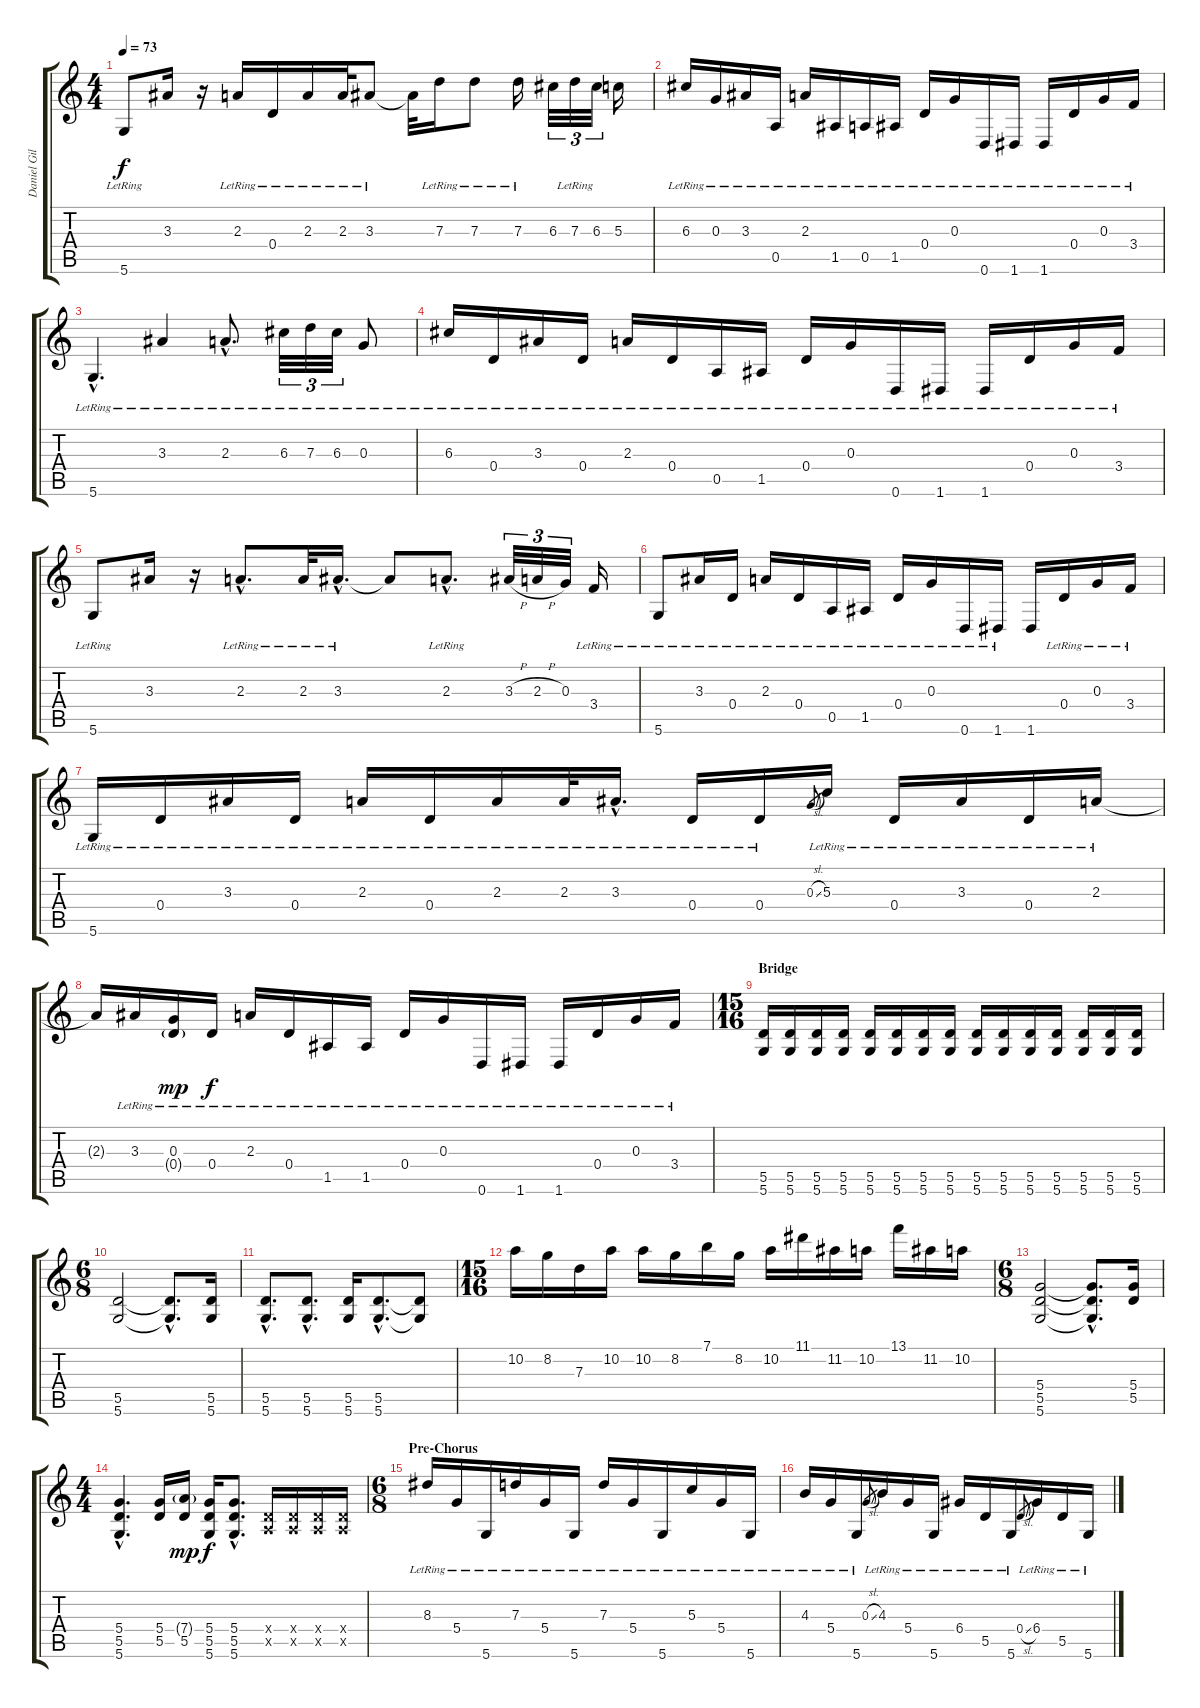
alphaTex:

\track ("Daniel Gildenlöw" "Daniel Gil") {instrument overdrivenguitar}
\staff {score tabs}
\tuning (E4 B3 G3 D3 A2 D2) {hide}
\ts (4 4)
\tempo 73
\clef g2
\ks c
5.6{lr}.8{dy f} 3.3.16 r.16 2.3{lr}.16 0.4{lr}.16 2.3{lr}.16 2.3{lr}.32 3.3{lr}.8 3.3{t}.32 7.3{lr}.16 7.3{lr}.8 7.3{lr}.16 6.3.32{tu (3 2)} 7.3{lr}.32{tu (3 2)} 6.3{lr}.32{tu (3 2)} 5.3.16 |
6.3{lr}.16 0.3{lr}.16 3.3{lr}.16 0.5{lr}.16 2.3{lr}.16 1.5{lr}.16 0.5{lr}.16 1.5{lr}.16 0.4{lr}.16 0.3{lr}.16 0.6{lr}.16 1.6{lr}.16 1.6{lr}.16 0.4{lr}.16 0.3{lr}.16 3.4{lr}.16 |
5.6{hac lr}.4{d} 3.3{lr}.4 2.3{hac lr}.8{d} 6.3{lr}.32{tu (3 2)} 7.3{lr}.32{tu (3 2)} 6.3{lr}.32{tu (3 2)} 0.3{lr}.8 |
6.3{lr}.16 0.4{lr}.16 3.3{lr}.16 0.4{lr}.16 2.3{lr}.16 0.4{lr}.16 0.5{lr}.16 1.5{lr}.16 0.4{lr}.16 0.3{lr}.16 0.6{lr}.16 1.6{lr}.16 1.6{lr}.16 0.4{lr}.16 0.3{lr}.16 3.4{lr}.16 |
5.6{lr}.8 3.3.16 r.16 2.3{hac lr}.8{d} 2.3{lr}.32 3.3{hac lr}.16{d} 3.3{t}.8 2.3{hac lr}.8{d} 3.3{h}.32{tu (3 2)} 2.3{h}.32{tu (3 2)} 0.3.32{tu (3 2)} 3.4{lr}.16 |
5.6{lr}.8 3.3{lr}.16 0.4{lr}.16 2.3{lr}.16 0.4{lr}.16 0.5{lr}.16 1.5{lr}.16 0.4{lr}.16 0.3{lr}.16 0.6{lr}.16 1.6{lr}.16 1.6.16 0.4{lr}.16 0.3{lr}.16 3.4{lr}.16 |
5.6{lr}.16 0.4{lr}.16 3.3{lr}.16 0.4{lr}.16 2.3{lr}.16 0.4{lr}.16 2.3{lr}.16 2.3{lr}.32 3.3{hac lr}.16{d} 0.4{lr}.16 0.4{lr}.16 0.3{sl}.8{gr} 5.3{lr}.16 0.4{lr}.16 3.3{lr}.16 0.4{lr}.16 2.3{lr}.16 |
2.3{t}.16 3.3{lr}.16 (0.3{lr} 0.4{g lr}).16{dy mp} 0.4{lr}.16{dy f} 2.3{lr}.16 0.4{lr}.16 1.5{lr}.16 1.5{lr}.16 0.4{lr}.16 0.3{lr}.16 0.6{lr}.16 1.6{lr}.16 1.6{lr}.16 0.4{lr}.16 0.3{lr}.16 3.4{lr}.16 |
\ts (15 16)
\section ("" "Bridge")
(5.5 5.6).16{instrument distortionguitar} (5.5 5.6).16 (5.5 5.6).16 (5.5 5.6).16 (5.5 5.6).16 (5.5 5.6).16 (5.5 5.6).16 (5.5 5.6).16 (5.5 5.6).16 (5.5 5.6).16 (5.5 5.6).16 (5.5 5.6).16 (5.5 5.6).16 (5.5 5.6).16 (5.5 5.6).16 |
\ts (6 8)
(5.5 5.6).2 (5.5{hac t} 5.6{hac t}).8{d} (5.5 5.6).16 |
(5.5{hac} 5.6{hac}).8{d} (5.5{hac} 5.6{hac}).8{d} (5.5 5.6).16 (5.5{hac} 5.6{hac}).8{d} (5.5{t} 5.6{t}).8 |
\ts (15 16)
10.2.16 8.2.16 7.3.16 10.2.16 10.2.16 8.2.16 7.1.16 8.2.16 10.2.16 11.1.16 11.2.16 10.2.16 13.1.16 11.2.16 10.2.16 |
\ts (6 8)
(5.4 5.5 5.6).2 (5.4{hac t} 5.5{hac t} 5.6{hac t}).8{d} (5.4 5.5).16 |
\ts (4 4)
(5.4{hac} 5.5{hac} 5.6{hac}).4{d} (5.4 5.5).16 (7.4{g} 5.5).16{dy mp} (5.4 5.5 5.6).16{dy f} (5.4{hac} 5.5{hac} 5.6{hac}).8{d} (0.4{x} 0.5{x}).16 (0.4{x} 0.5{x}).16 (0.4{x} 0.5{x}).16 (0.4{x} 0.5{x}).16 |
\ts (6 8)
\section ("" "Pre-Chorus")
8.3{lr}.16{instrument electricguitarjazz} 5.4{lr}.16 5.6{lr}.16 7.3{lr}.16 5.4{lr}.16 5.6{lr}.16 7.3{lr}.16 5.4{lr}.16 5.6{lr}.16 5.3{lr}.16 5.4{lr}.16 5.6{lr}.16 |
4.3{lr}.16 5.4{lr}.16 5.6{lr}.16 0.3{sl}.8{gr} 4.3{lr}.16 5.4{lr}.16 5.6{lr}.16 6.4{lr}.16 5.5{lr}.16 5.6{lr}.16 0.4{sl}.8{gr} 6.4{lr}.16 5.5{lr}.16 5.6{lr}.16
